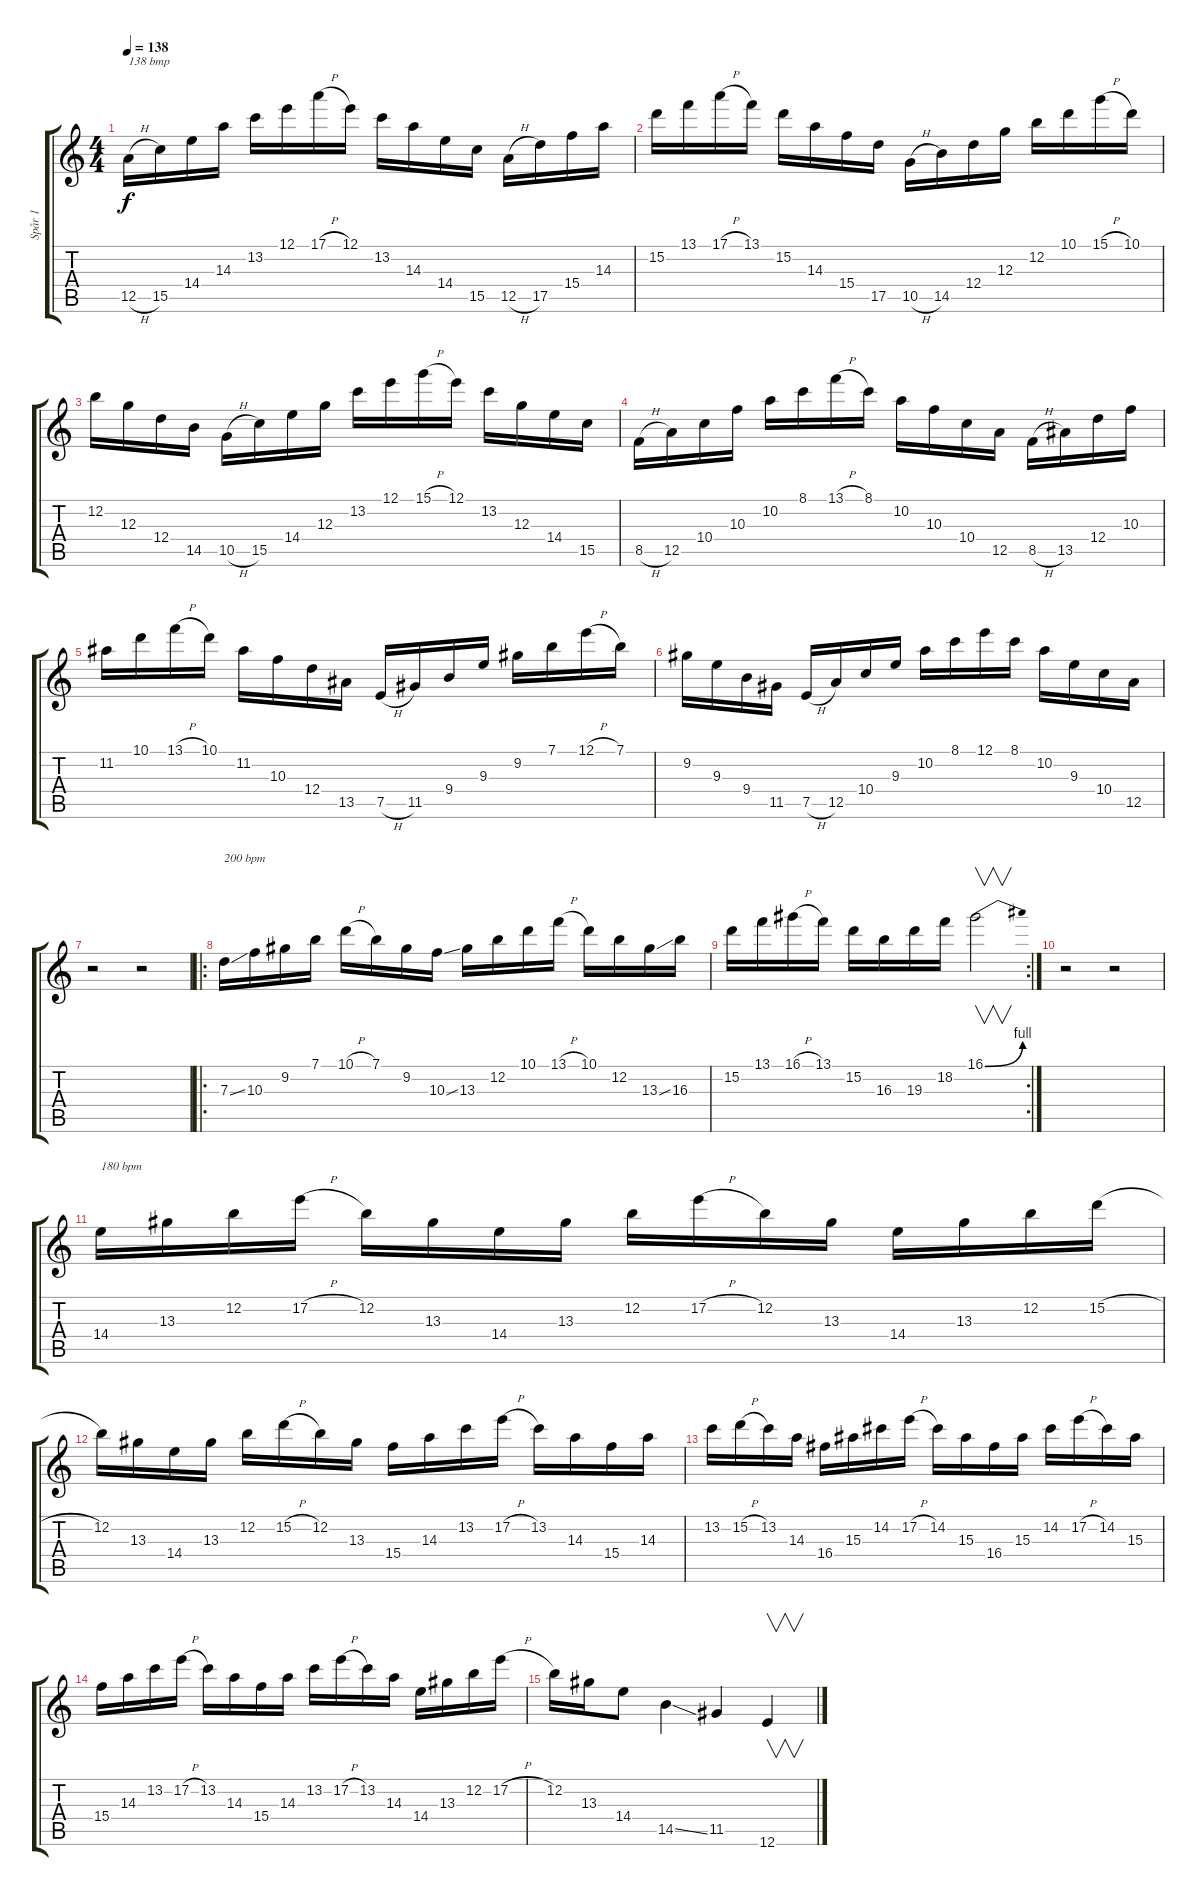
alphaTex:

\track ("Spår 1" "Spår 1") {instrument overdrivenguitar}
\staff {score tabs}
\tuning (E4 B3 G3 D3 A2 E2) {hide}
\ts (4 4)
\tempo 138
\clef g2
\ks c
12.5{h}.16{txt "138 bmp" dy f instrument overdrivenguitar} 15.5.16 14.4.16 14.3.16 13.2.16 12.1.16 17.1{h}.16 12.1.16 13.2.16 14.3.16 14.4.16 15.5.16 12.5{h}.16 17.5.16 15.4.16 14.3.16 |
15.2.16 13.1.16 17.1{h}.16 13.1.16 15.2.16 14.3.16 15.4.16 17.5.16 10.5{h}.16 14.5.16 12.4.16 12.3.16 12.2.16 10.1.16 15.1{h}.16 10.1.16 |
12.2.16 12.3.16 12.4.16 14.5.16 10.5{h}.16 15.5.16 14.4.16 12.3.16 13.2.16 12.1.16 15.1{h}.16 12.1.16 13.2.16 12.3.16 14.4.16 15.5.16 |
8.5{h}.16 12.5.16 10.4.16 10.3.16 10.2.16 8.1.16 13.1{h}.16 8.1.16 10.2.16 10.3.16 10.4.16 12.5.16 8.5{h}.16 13.5.16 12.4.16 10.3.16 |
11.2.16 10.1.16 13.1{h}.16 10.1.16 11.2.16 10.3.16 12.4.16 13.5.16 7.5{h}.16 11.5.16 9.4.16 9.3.16 9.2.16 7.1.16 12.1{h}.16 7.1.16 |
9.2.16 9.3.16 9.4.16 11.5.16 7.5{h}.16 12.5.16 10.4.16 9.3.16 10.2.16 8.1.16 12.1.16 8.1.16 10.2.16 9.3.16 10.4.16 12.5.16 |
r.2 r.2 |
\ro
7.3{ss}.16{txt "200 bpm"} 10.3.16 9.2.16 7.1.16 10.1{h}.16 7.1.16 9.2.16 10.3{ss}.16 13.3.16 12.2.16 10.1.16 13.1{h}.16 10.1.16 12.2.16 13.3{ss}.16 16.3.16 |
\rc 2
15.2.16 13.1.16 16.1{h}.16 13.1.16 15.2.16 16.3.16 19.3.16 18.2.16 16.1{be (bend 0 0 60 4)}.2{v} |
r.2 r.2 |
14.4.16{txt "180 bpm"} 13.3.16 12.2.16 17.2{h}.16 12.2.16 13.3.16 14.4.16 13.3.16 12.2.16 17.2{h}.16 12.2.16 13.3.16 14.4.16 13.3.16 12.2.16 15.2{h}.16 |
12.2.16 13.3.16 14.4.16 13.3.16 12.2.16 15.2{h}.16 12.2.16 13.3.16 15.4.16 14.3.16 13.2.16 17.2{h}.16 13.2.16 14.3.16 15.4.16 14.3.16 |
13.2.16 15.2{h}.16 13.2.16 14.3.16 16.4.16 15.3.16 14.2.16 17.2{h}.16 14.2.16 15.3.16 16.4.16 15.3.16 14.2.16 17.2{h}.16 14.2.16 15.3.16 |
15.4.16 14.3.16 13.2.16 17.2{h}.16 13.2.16 14.3.16 15.4.16 14.3.16 13.2.16 17.2{h}.16 13.2.16 14.3.16 14.4.16 13.3.16 12.2.16 17.2{h}.16 |
12.2.16 13.3.16 14.4.8 14.5{ss}.4 11.5.4 12.6.4{v}
